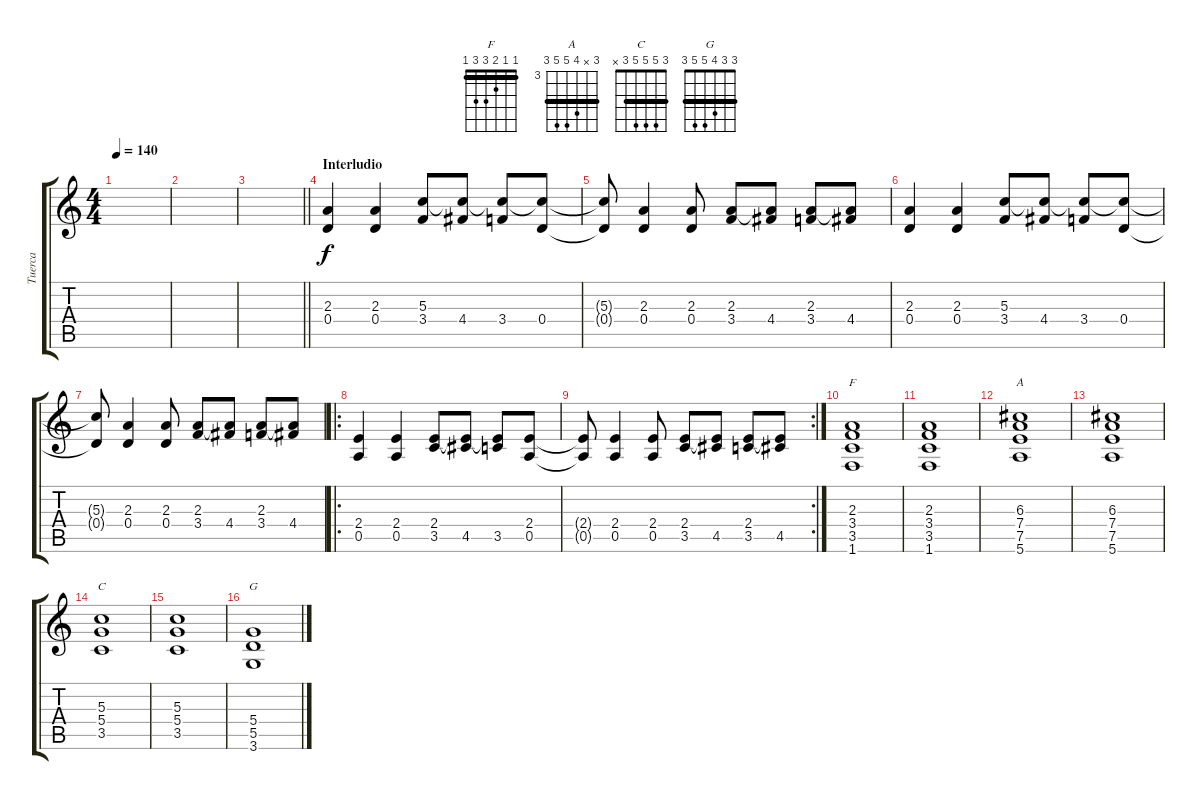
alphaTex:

\track ("Tuerca" "Tuerca") {instrument overdrivenguitar}
\staff {score tabs}
\tuning (E4 B3 G3 D3 A2 E2) {hide}
\chord ("F" 1 1 2 3 3 1) {barre 1}
\chord ("A" 5 x 6 7 7 5) {firstfret 3 barre 5}
\chord ("C" 3 5 5 5 3 x) {barre 3}
\chord ("G" 3 3 4 5 5 3) {barre 3}
\ts (4 4)
\tempo 140
\clef g2
\ks c
|
|
\barLineRight lightlight
|
\section ("" "Interludio")
(2.3 0.4).4 (2.3 0.4).4 (5.3 3.4).8 (5.3{t} 4.4).8 (5.3{t} 3.4).8 (5.3{t} 0.4).8 |
(5.3{t} 0.4{t}).8 (2.3 0.4).4 (2.3 0.4).8 (2.3 3.4).8 (2.3{t} 4.4).8 (2.3 3.4).8 (2.3{t} 4.4).8 |
(2.3 0.4).4 (2.3 0.4).4 (5.3 3.4).8 (5.3{t} 4.4).8 (5.3{t} 3.4).8 (5.3{t} 0.4).8 |
(5.3{t} 0.4{t}).8 (2.3 0.4).4 (2.3 0.4).8 (2.3 3.4).8 (2.3{t} 4.4).8 (2.3 3.4).8 (2.3{t} 4.4).8 |
\ro
(2.4 0.5).4 (2.4 0.5).4 (2.4 3.5).8 (2.4{t} 4.5).8 (2.4{t} 3.5).8 (2.4 0.5).8 |
\rc 2
(2.4{t} 0.5{t}).8 (2.4 0.5).4 (2.4 0.5).8 (2.4 3.5).8 (2.4{t} 4.5).8 (2.4 3.5).8 (2.4{t} 4.5).8 |
(2.3 3.4 3.5 1.6).1{ch "F"} |
(2.3 3.4 3.5 1.6).1 |
(6.3 7.4 7.5 5.6).1{ch "A"} |
(6.3 7.4 7.5 5.6).1 |
(5.3 5.4 3.5).1{ch "C"} |
(5.3 5.4 3.5).1 |
(5.4 5.5 3.6).1{ch "G"}
